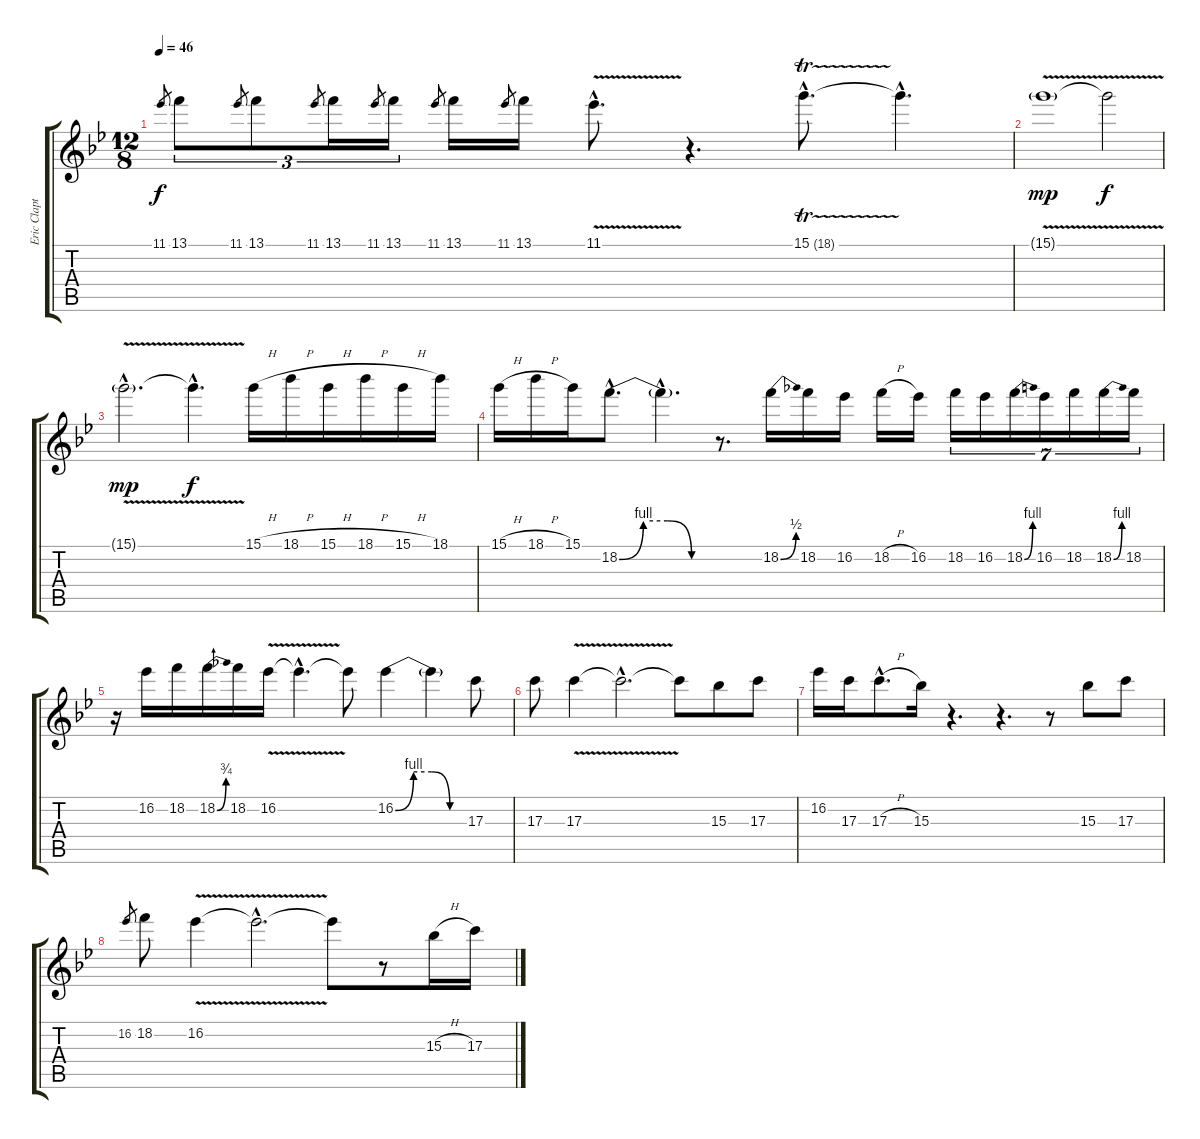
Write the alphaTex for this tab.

\track ("Eric Clapton Guitar" "Eric Clapt") {instrument acousticguitarsteel}
\staff {score tabs}
\tuning (E4 B3 G3 D3 A2 E2) {hide}
\ts (12 8)
\tempo 46
\clef g2
\ks bb
11.1.8{gr dy f} 13.1.8{tu (3 2)} 11.1.8{gr} 13.1.8{tu (3 2)} 11.1.8{gr} 13.1.16{tu (3 2)} 11.1.8{gr} 13.1.16{tu (3 2)} 11.1.8{gr} 13.1.16 11.1.8{gr} 13.1.16 11.1{v hac}.8{d} r.4{d} 15.1{tr (18 32) hac}.8{d} 15.1{hac t}.4{d} |
15.1{v g}.1{dy mp} 15.1{t}.2{dy f} |
15.1{v g hac}.2{d dy mp} 15.1{hac t}.4{d dy f} 15.1{h}.16 18.1{h}.16 15.1{h}.16 18.1{h}.16 15.1{h}.16 18.1.16 |
15.1{h}.16 18.1{h}.16 15.1.16 18.2{be (custom 0 0 15 4 30 4 45 0 60 0) hac}.8{d} 18.2{hac t}.4{d} r.8{d} 18.2{be (bend 0 0 60 2)}.16 18.2.16 16.2.16 18.2{h}.16 16.2.16 18.2.16{tu (7 4)} 16.2.16{tu (7 4)} 18.2{be (bend 0 0 60 4)}.16{tu (7 4)} 16.2.16{tu (7 4)} 18.2.16{tu (7 4)} 18.2{be (bend 0 0 60 4)}.16{tu (7 4)} 18.2.16{tu (7 4)} |
r.16 16.2.16 18.2.16 18.2{be (bend 0 0 60 3)}.16 18.2.16 16.2{v}.16 16.2{hac t}.4{d} 16.2{t}.8 16.2{be (custom 0 0 15 4 30 4 45 0 60 0)}.4 16.2{t}.4 17.3.8 |
17.3.8 17.3{v}.4 17.3{hac t}.2{d} 17.3{t}.8 15.3.8 17.3.8 |
16.2.16 17.3.16 17.3{h hac}.8{d} 15.3.16 r.4{d} r.4{d} r.8 15.3.8 17.3.8 |
16.2.8{gr} 18.2.8 16.2{v}.4 16.2{hac t}.2{d} 16.2{t}.8 r.8 15.3{h}.16 17.3.16
